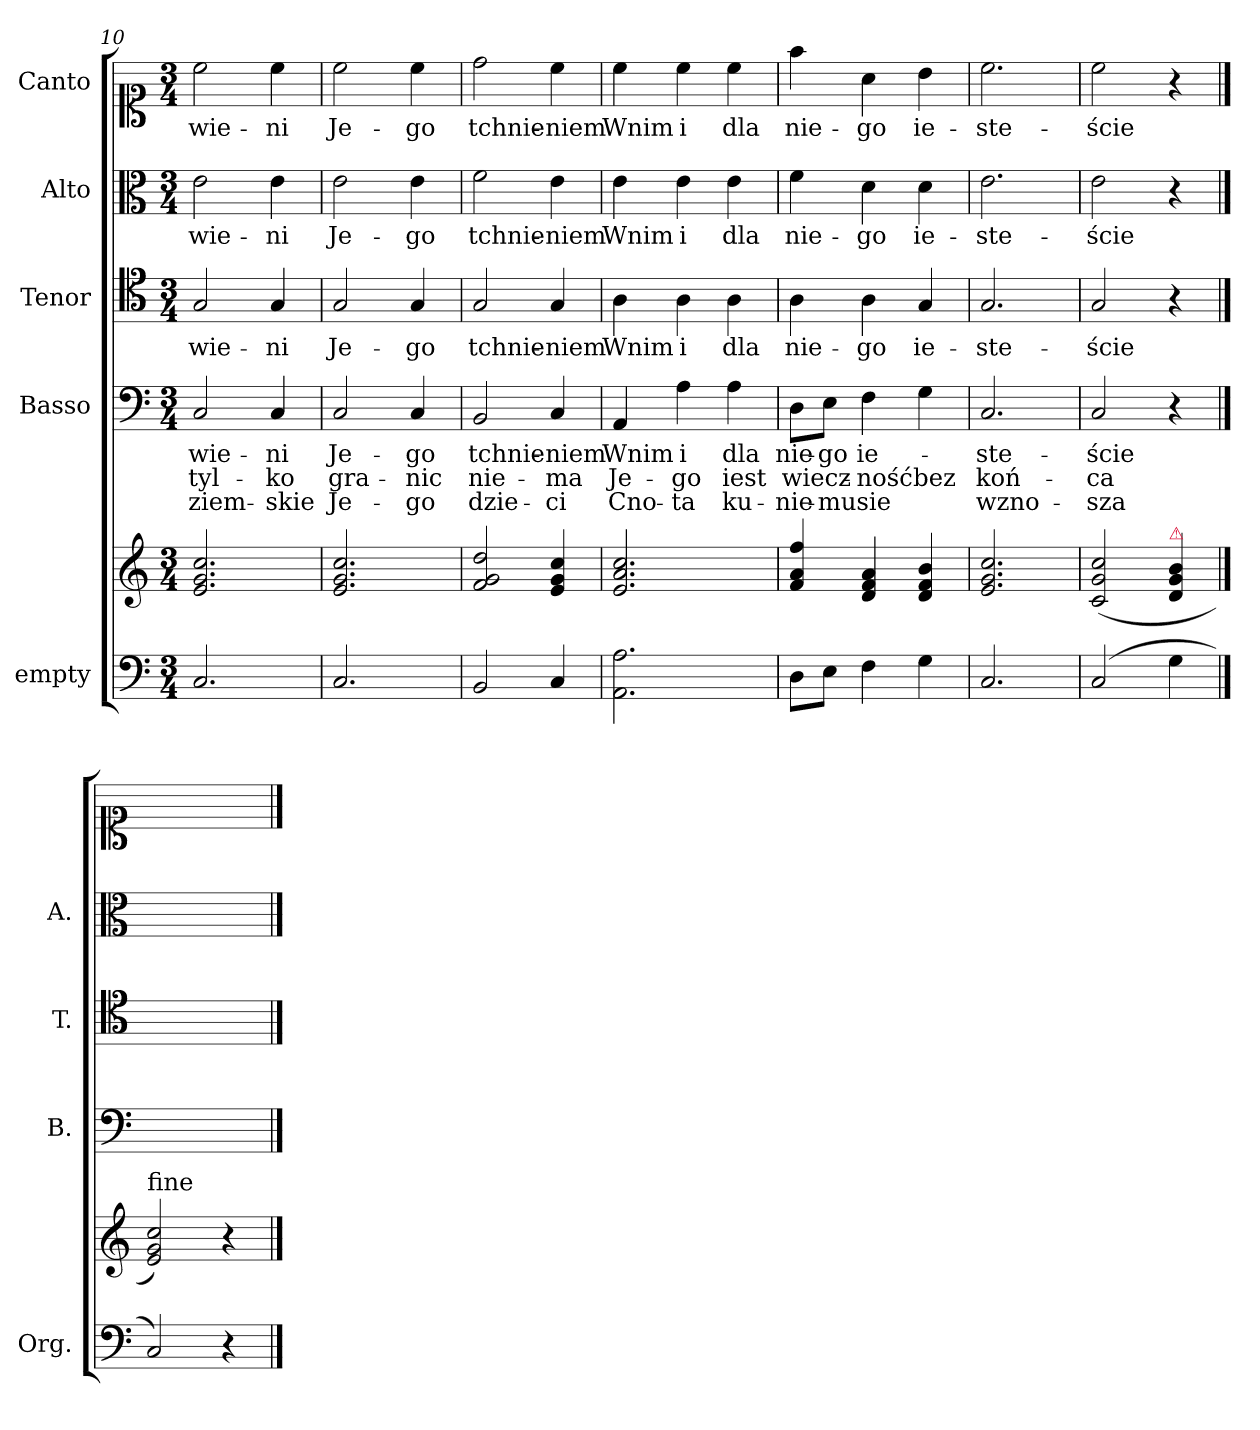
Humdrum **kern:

**kern	**kern	**kern	**text	**text	**text	**kern	**text	**kern	**text	**kern	**text
*part5	*part5	*part4	*part4	*part4	*part4	*part3	*part3	*part2	*part2	*part1	*part1
*staff6	*staff5	*staff4	*staff4	*staff4	*staff4	*staff3	*staff3	*staff2	*staff2	*staff1	*staff1
*I"empty	*	*I"Basso	*	*	*	*I"Tenor	*	*I"Alto	*	*I"Canto	*
*I'Org.	*	*I'B.	*	*	*	*I'T.	*	*I'A.	*	*	*
*clefF4	*clefG2	*clefF4	*	*	*	*clefC4	*	*clefC3	*	*clefC1	*
*k[]	*k[]	*k[]	*	*	*	*k[]	*	*k[]	*	*k[]	*
*C:	*C:	*C:	*	*	*	*C:	*	*C:	*	*C:	*
*M3/4	*M3/4	*M3/4	*	*	*	*M3/4	*	*M3/4	*	*M3/4	*
=10	=10	=10	=10	=10	=10	=10	=10	=10	=10	=10	=10
2.C/	2.e/ 2.g/ 2.cc/	2C/	-wie-	tyl-	ziem-	2G/	-wie-	2e\	-wie-	2cc\	-wie-
.	.	4C/	-ni	-ko	-skie	4G/	-ni	4e\	-ni	4cc\	-ni
=11	=11	=11	=11	=11	=11	=11	=11	=11	=11	=11	=11
2.C/	2.e/ 2.g/ 2.cc/	2C/	Je-	gra-	Je-	2G/	Je-	2e\	Je-	2cc\	Je-
.	.	4C/	-go	-nic	-go	4G/	-go	4e\	-go	4cc\	-go
=12	=12	=12	=12	=12	=12	=12	=12	=12	=12	=12	=12
2BB/	2f/ 2g/ 2dd/	2BB/	tchnie-	nie-	dzie-	2G/	tchnie-	2f\	tchnie-	2dd\	tchnie-
4C/	4e/ 4g/ 4cc/	4C/	-niem	-ma	-ci	4G/	-niem	4e\	-niem	4cc\	-niem
=13	=13	=13	=13	=13	=13	=13	=13	=13	=13	=13	=13
2.AA\ 2.A\	2.e/ 2.a/ 2.cc/	4AA/	Wnim	Je-	Cno-	4A\	Wnim	4e\	Wnim	4cc\	Wnim
.	.	4A\	i	-go	-ta	4A\	i	4e\	i	4cc\	i
.	.	4A\	dla	iest	ku-	4A\	dla	4e\	dla	4cc\	dla
=14	=14	=14	=14	=14	=14	=14	=14	=14	=14	=14	=14
8D\L	4f/ 4a/ 4ff/	8D\L	nie-	wiecz-	-nie-	4A\	nie-	4f\	nie-	4ff\	nie-
8E\J	.	8E\J	-go	.	-mu	.	.	.	.	.	.
4F\	4d/ 4f/ 4a/	4F\	ie-	-ność	sie	4A\	-go	4d\	-go	4a\	-go
4G\	4d/ 4f/ 4b/	4G\	.	bez	.	4G/	ie-	4d\	ie-	4b\	ie-
=15	=15	=15	=15	=15	=15	=15	=15	=15	=15	=15	=15
2.C/	2.e/ 2.g/ 2.cc/	2.C/	-ste-	koń-	wzno-	2.G/	-ste-	2.e\	-ste-	2.cc\	-ste-
=16	=16	=16	=16	=16	=16	=16	=16	=16	=16	=16	=16
(2C/	(2c/ 2g/ 2cc/	2C/	-ście	-ca	-sza	2G/	-ście	2e\	-ście	2cc\	-ście
!	!LO:TX:a:color=crimson:t=⚠	!	!	!	!	!	!	!	!	!	!
4G\	4d/ 4g/ 4b/	4r	.	.	.	4r	.	4r	.	4r	.
==17	==17	==17	==17	==17	==17	==17	==17	==17	==17	==17	==17
!	!LO:TX:a:t=fine	!	!	!	!	!	!	!	!	!	!
2C/)	2e/ 2g/ 2cc/)	2.ryy	.	.	.	2.ryy	.	2.ryy	.	2.ryy	.
4r	4r	.	.	.	.	.	.	.	.	.	.
==	==	==	==	==	==	==	==	==	==	==	==
*-	*-	*-	*-	*-	*-	*-	*-	*-	*-	*-	*-
